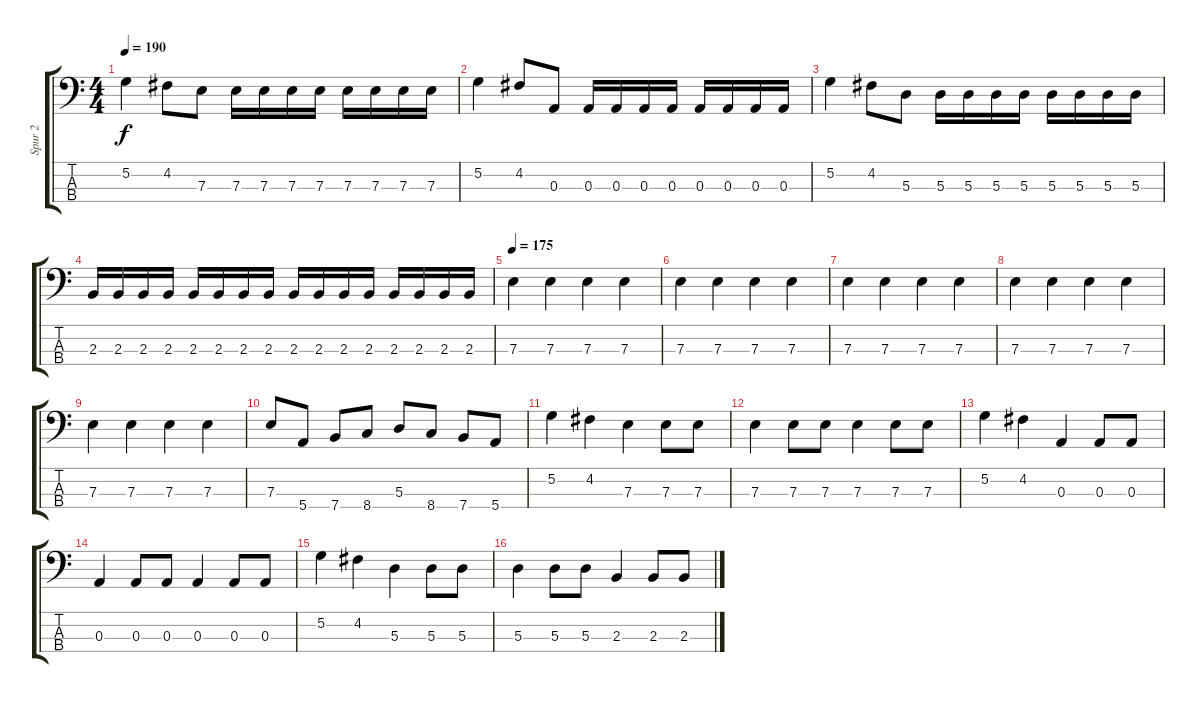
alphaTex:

\track ("Spur 2" "Spur 2") {instrument electricbasspick}
\staff {score tabs}
\tuning (G2 D2 A1 E1) {hide}
\ts (4 4)
\tempo 190
\clef f4
\ks c
5.2.4{dy f} 4.2.8 7.3.8 7.3.16 7.3.16 7.3.16 7.3.16 7.3.16 7.3.16 7.3.16 7.3.16 |
5.2.4 4.2.8 0.3.8 0.3.16 0.3.16 0.3.16 0.3.16 0.3.16 0.3.16 0.3.16 0.3.16 |
5.2.4 4.2.8 5.3.8 5.3.16 5.3.16 5.3.16 5.3.16 5.3.16 5.3.16 5.3.16 5.3.16 |
2.3.16 2.3.16 2.3.16 2.3.16 2.3.16 2.3.16 2.3.16 2.3.16 2.3.16 2.3.16 2.3.16 2.3.16 2.3.16 2.3.16 2.3.16 2.3.16 |
\tempo 175
7.3.4 7.3.4 7.3.4 7.3.4 |
7.3.4 7.3.4 7.3.4 7.3.4 |
7.3.4 7.3.4 7.3.4 7.3.4 |
7.3.4 7.3.4 7.3.4 7.3.4 |
7.3.4 7.3.4 7.3.4 7.3.4 |
7.3.8 5.4.8 7.4.8 8.4.8 5.3.8 8.4.8 7.4.8 5.4.8 |
5.2.4 4.2.4 7.3.4 7.3.8 7.3.8 |
7.3.4 7.3.8 7.3.8 7.3.4 7.3.8 7.3.8 |
5.2.4 4.2.4 0.3.4 0.3.8 0.3.8 |
0.3.4 0.3.8 0.3.8 0.3.4 0.3.8 0.3.8 |
5.2.4 4.2.4 5.3.4 5.3.8 5.3.8 |
5.3.4 5.3.8 5.3.8 2.3.4 2.3.8 2.3.8
